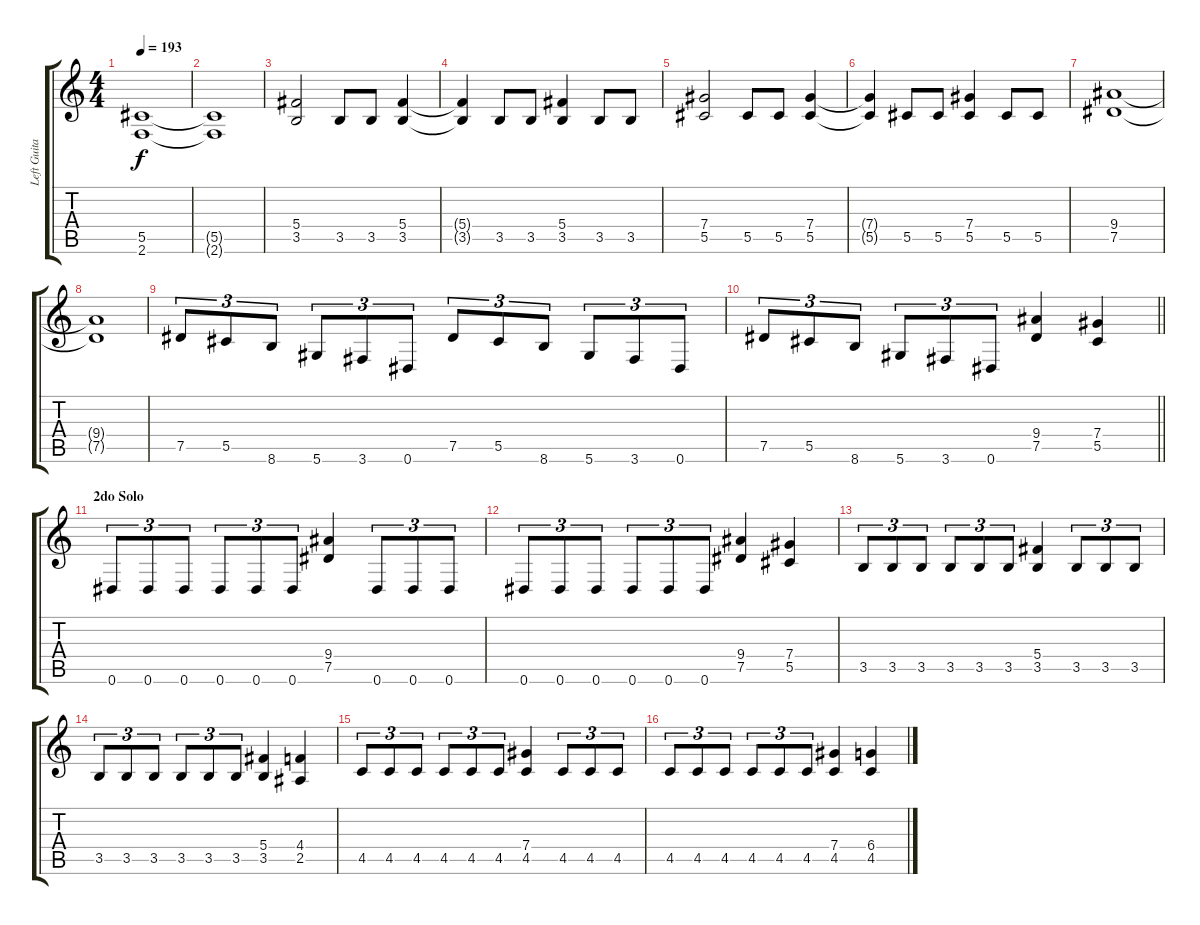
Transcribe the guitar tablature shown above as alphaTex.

\track ("Left Guitar" "Left Guita") {instrument distortionguitar}
\staff {score tabs}
\tuning (Eb4 Bb3 Gb3 Db3 Ab2 Eb2) {hide}
\ts (4 4)
\tempo 193
\clef g2
\ks c
(5.5 2.6).1{dy f} |
(5.5{t} 2.6{t}).1 |
(5.4 3.5).2 3.5.8 3.5.8 (5.4 3.5).4 |
(5.4{t} 3.5{t}).4 3.5.8 3.5.8 (5.4 3.5).4 3.5.8 3.5.8 |
(7.4 5.5).2 5.5.8 5.5.8 (7.4 5.5).4 |
(7.4{t} 5.5{t}).4 5.5.8 5.5.8 (7.4 5.5).4 5.5.8 5.5.8 |
(9.4 7.5).1 |
(9.4{t} 7.5{t}).1 |
7.5.8{tu (3 2)} 5.5.8{tu (3 2)} 8.6.8{tu (3 2)} 5.6.8{tu (3 2)} 3.6.8{tu (3 2)} 0.6.8{tu (3 2)} 7.5.8{tu (3 2)} 5.5.8{tu (3 2)} 8.6.8{tu (3 2)} 5.6.8{tu (3 2)} 3.6.8{tu (3 2)} 0.6.8{tu (3 2)} |
\barLineRight lightlight
7.5.8{tu (3 2)} 5.5.8{tu (3 2)} 8.6.8{tu (3 2)} 5.6.8{tu (3 2)} 3.6.8{tu (3 2)} 0.6.8{tu (3 2)} (9.4 7.5).4 (7.4 5.5).4 |
\section ("" "2do Solo")
0.6.8{tu (3 2)} 0.6.8{tu (3 2)} 0.6.8{tu (3 2)} 0.6.8{tu (3 2)} 0.6.8{tu (3 2)} 0.6.8{tu (3 2)} (9.4 7.5).4 0.6.8{tu (3 2)} 0.6.8{tu (3 2)} 0.6.8{tu (3 2)} |
0.6.8{tu (3 2)} 0.6.8{tu (3 2)} 0.6.8{tu (3 2)} 0.6.8{tu (3 2)} 0.6.8{tu (3 2)} 0.6.8{tu (3 2)} (9.4 7.5).4 (7.4 5.5).4 |
3.5.8{tu (3 2)} 3.5.8{tu (3 2)} 3.5.8{tu (3 2)} 3.5.8{tu (3 2)} 3.5.8{tu (3 2)} 3.5.8{tu (3 2)} (5.4 3.5).4 3.5.8{tu (3 2)} 3.5.8{tu (3 2)} 3.5.8{tu (3 2)} |
3.5.8{tu (3 2)} 3.5.8{tu (3 2)} 3.5.8{tu (3 2)} 3.5.8{tu (3 2)} 3.5.8{tu (3 2)} 3.5.8{tu (3 2)} (5.4 3.5).4 (4.4 2.5).4 |
4.5.8{tu (3 2)} 4.5.8{tu (3 2)} 4.5.8{tu (3 2)} 4.5.8{tu (3 2)} 4.5.8{tu (3 2)} 4.5.8{tu (3 2)} (7.4 4.5).4 4.5.8{tu (3 2)} 4.5.8{tu (3 2)} 4.5.8{tu (3 2)} |
4.5.8{tu (3 2)} 4.5.8{tu (3 2)} 4.5.8{tu (3 2)} 4.5.8{tu (3 2)} 4.5.8{tu (3 2)} 4.5.8{tu (3 2)} (7.4 4.5).4 (6.4 4.5).4
